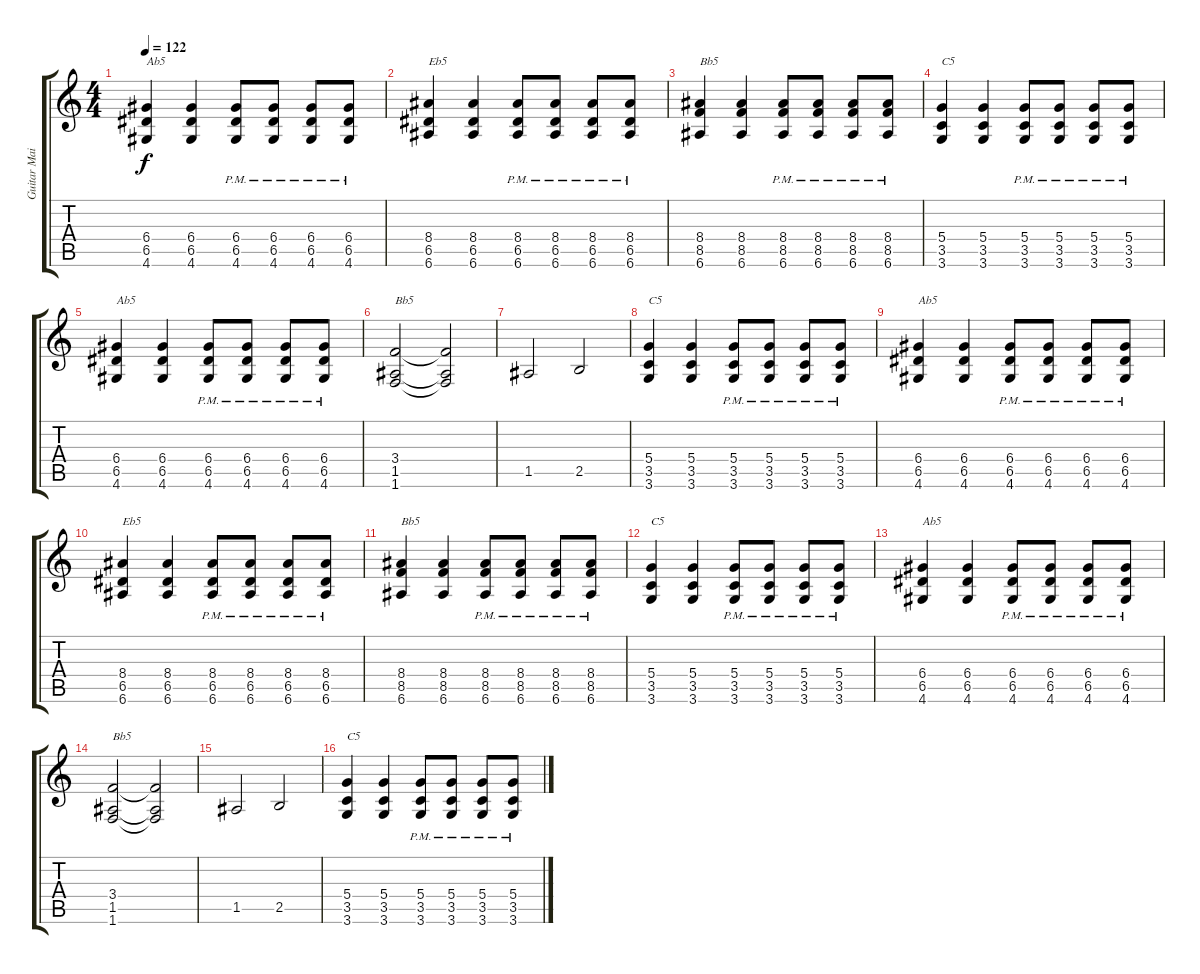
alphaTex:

\track ("Guitar Main" "Guitar Mai") {instrument distortionguitar}
\staff {score tabs}
\tuning (E4 B3 G3 D3 A2 E2) {hide}
\ts (4 4)
\tempo 122
\clef g2
\ks c
(6.4 6.5 4.6).4{txt "Ab5" dy f} (6.4 6.5 4.6).4 (6.4{pm} 6.5{pm} 4.6{pm}).8 (6.4{pm} 6.5{pm} 4.6{pm}).8 (6.4{pm} 6.5{pm} 4.6{pm}).8 (6.4{pm} 6.5{pm} 4.6{pm}).8 |
(8.4 6.5 6.6).4{txt "Eb5"} (8.4 6.5 6.6).4 (8.4{pm} 6.5{pm} 6.6{pm}).8 (8.4{pm} 6.5{pm} 6.6{pm}).8 (8.4{pm} 6.5{pm} 6.6{pm}).8 (8.4{pm} 6.5{pm} 6.6{pm}).8 |
(8.4 8.5 6.6).4{txt "Bb5"} (8.4 8.5 6.6).4 (8.4{pm} 8.5{pm} 6.6{pm}).8 (8.4{pm} 8.5{pm} 6.6{pm}).8 (8.4{pm} 8.5{pm} 6.6{pm}).8 (8.4{pm} 8.5{pm} 6.6{pm}).8 |
(5.4 3.5 3.6).4{txt "C5"} (5.4 3.5 3.6).4 (5.4{pm} 3.5{pm} 3.6{pm}).8 (5.4{pm} 3.5{pm} 3.6{pm}).8 (5.4{pm} 3.5{pm} 3.6{pm}).8 (5.4{pm} 3.5{pm} 3.6{pm}).8 |
(6.4 6.5 4.6).4{txt "Ab5"} (6.4 6.5 4.6).4 (6.4{pm} 6.5{pm} 4.6{pm}).8 (6.4{pm} 6.5{pm} 4.6{pm}).8 (6.4{pm} 6.5{pm} 4.6{pm}).8 (6.4{pm} 6.5{pm} 4.6{pm}).8 |
(3.4 1.5 1.6).2{txt "Bb5"} (3.4{t} 1.5{t} 1.6{t}).2 |
1.5.2 2.5.2 |
(5.4 3.5 3.6).4{txt "C5"} (5.4 3.5 3.6).4 (5.4{pm} 3.5{pm} 3.6{pm}).8 (5.4{pm} 3.5{pm} 3.6{pm}).8 (5.4{pm} 3.5{pm} 3.6{pm}).8 (5.4{pm} 3.5{pm} 3.6{pm}).8 |
(6.4 6.5 4.6).4{txt "Ab5"} (6.4 6.5 4.6).4 (6.4{pm} 6.5{pm} 4.6{pm}).8 (6.4{pm} 6.5{pm} 4.6{pm}).8 (6.4{pm} 6.5{pm} 4.6{pm}).8 (6.4{pm} 6.5{pm} 4.6{pm}).8 |
(8.4 6.5 6.6).4{txt "Eb5"} (8.4 6.5 6.6).4 (8.4{pm} 6.5{pm} 6.6{pm}).8 (8.4{pm} 6.5{pm} 6.6{pm}).8 (8.4{pm} 6.5{pm} 6.6{pm}).8 (8.4{pm} 6.5{pm} 6.6{pm}).8 |
(8.4 8.5 6.6).4{txt "Bb5"} (8.4 8.5 6.6).4 (8.4{pm} 8.5{pm} 6.6{pm}).8 (8.4{pm} 8.5{pm} 6.6{pm}).8 (8.4{pm} 8.5{pm} 6.6{pm}).8 (8.4{pm} 8.5{pm} 6.6{pm}).8 |
(5.4 3.5 3.6).4{txt "C5"} (5.4 3.5 3.6).4 (5.4{pm} 3.5{pm} 3.6{pm}).8 (5.4{pm} 3.5{pm} 3.6{pm}).8 (5.4{pm} 3.5{pm} 3.6{pm}).8 (5.4{pm} 3.5{pm} 3.6{pm}).8 |
(6.4 6.5 4.6).4{txt "Ab5"} (6.4 6.5 4.6).4 (6.4{pm} 6.5{pm} 4.6{pm}).8 (6.4{pm} 6.5{pm} 4.6{pm}).8 (6.4{pm} 6.5{pm} 4.6{pm}).8 (6.4{pm} 6.5{pm} 4.6{pm}).8 |
(3.4 1.5 1.6).2{txt "Bb5"} (3.4{t} 1.5{t} 1.6{t}).2 |
1.5.2 2.5.2 |
(5.4 3.5 3.6).4{txt "C5"} (5.4 3.5 3.6).4 (5.4{pm} 3.5{pm} 3.6{pm}).8 (5.4{pm} 3.5{pm} 3.6{pm}).8 (5.4{pm} 3.5{pm} 3.6{pm}).8 (5.4{pm} 3.5{pm} 3.6{pm}).8
